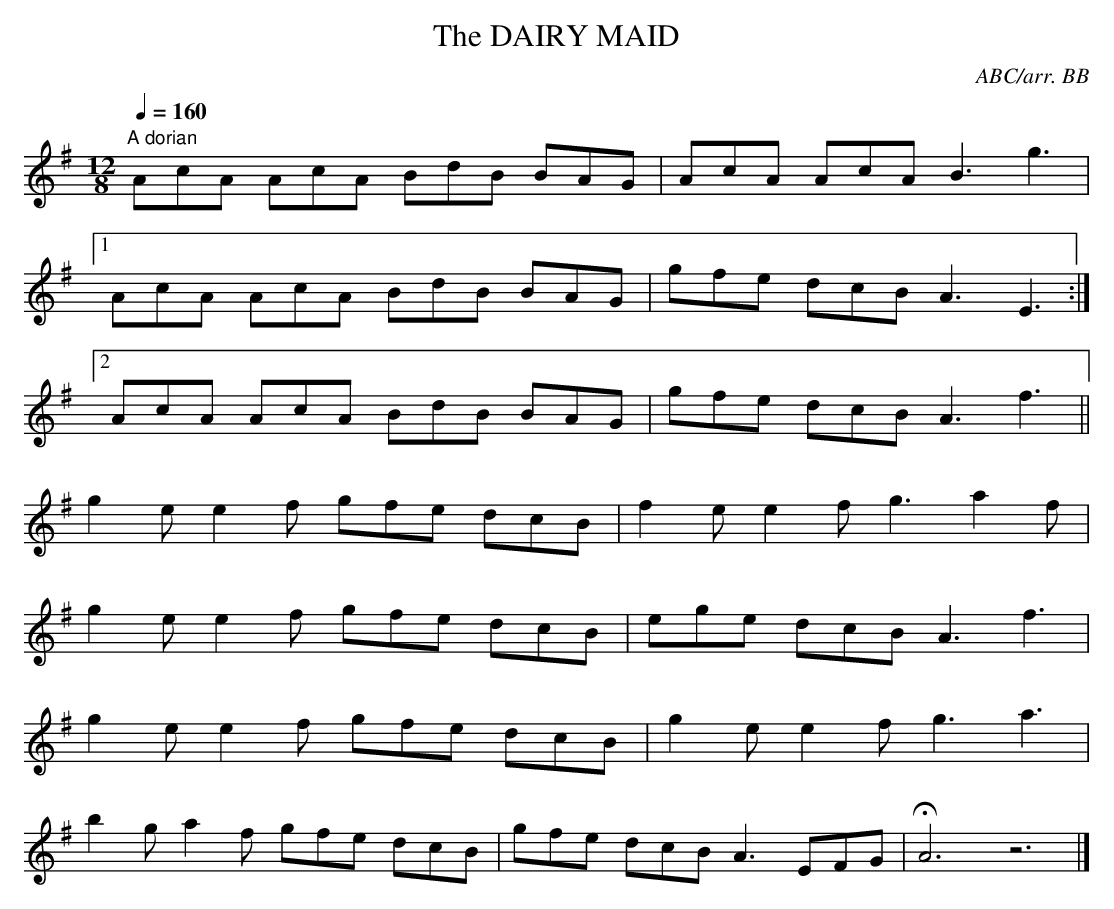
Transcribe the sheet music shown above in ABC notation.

X:1
T:DAIRY MAID, The
C:ABC/arr. BB
Q:1/4=160
L:1/8
M:12/8
K:G
"A dorian"
AcA AcA BdB BAG|AcA AcA B3 g3|
[1 AcA AcA BdB BAG|gfe dcB A3 E3:|
[2 AcA AcA BdB BAG|gfe dcB A3 f3||
g2e e2f gfe dcB|f2e e2f g3 a2f|
g2e e2f gfe dcB|ege dcB A3 f3|
g2e e2f gfe dcB|g2e e2f g3 a3|
b2g a2f gfe dcB|gfe dcB A3 EFG|HA6z6|]
